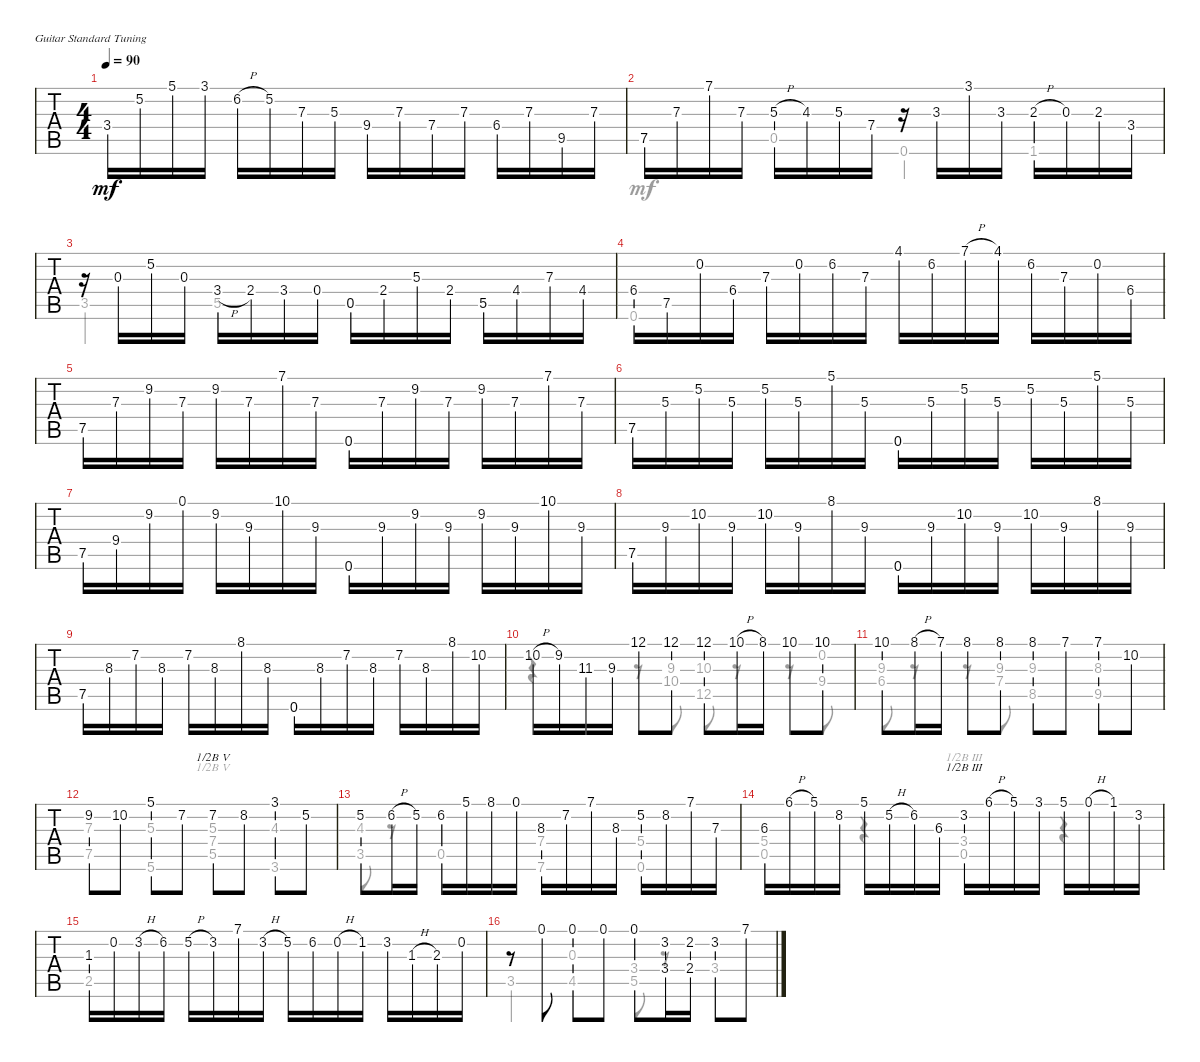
\defaultSystemsLayout 4
\bracketExtendMode groupsimilarinstruments
\singleTrackTrackNamePolicy hidden
\firstSystemTrackNameOrientation horizontal
\otherSystemsTrackNameOrientation horizontal
\track ("Classical Guitar" "S-Gt") {instrument acousticguitarsteel}
\staff {tabs}
\tuning (E4 B3 G3 D3 A2 E2)
\voice
\ts (4 4)
\tempo 90
\clef g2
\ks c
3.4.16{dy mf} 5.2.16 5.1.16 3.1.16 6.2{h}.16 5.2.16 7.3.16 5.3.16 9.4.16 7.3.16 7.4.16 7.3.16 6.4.16 7.3.16 9.5.16 7.3.16 |
7.5.16 7.3.16 7.1.16 7.3.16 5.3{h}.16 4.3.16 5.3.16 7.4.16 r.16 3.3.16 3.1.16 3.3.16 2.3{h}.16 0.3.16 2.3.16 3.4.16 |
r.16 0.3.16 5.2.16 0.3.16 3.4{h}.16 2.4.16 3.4.16 0.4.16 0.5.16 2.4.16 5.3.16 2.4.16 5.5.16 4.4.16 7.3.16 4.4.16 |
6.4.16 7.5.16 0.2.16 6.4.16 7.3.16 0.2.16 6.2.16 7.3.16 4.1.16 6.2.16 7.1{h}.16 4.1.16 6.2.16 7.3.16 0.2.16 6.4{lf 3}.16 |
7.5.16 7.3.16 9.2.16 7.3.16 9.2.16 7.3.16 7.1.16 7.3.16 0.6.16 7.3.16 9.2.16 7.3.16 9.2.16 7.3.16 7.1.16 7.3.16 |
7.5.16 5.3.16 5.2.16 5.3.16 5.2.16 5.3.16 5.1.16 5.3.16 0.6.16 5.3.16 5.2.16 5.3.16 5.2.16 5.3.16 5.1.16 5.3.16 |
7.5.16 9.4{lf 3}.16 9.2{lf 4}.16 0.1.16 9.2{lf 4}.16 9.3{lf 3}.16 10.1.16 9.3.16 0.6.16 9.3.16 9.2.16 9.3.16 9.2.16 9.3.16 10.1.16 9.3.16 |
7.5.16 9.3.16 10.2.16 9.3.16 10.2.16 9.3.16 8.1.16 9.3.16 0.6.16 9.3.16 10.2.16 9.3.16 10.2.16 9.3.16 8.1.16 9.3.16 |
7.5.16 8.3.16 7.2.16 8.3.16 7.2.16 8.3.16 8.1.16 8.3.16 0.6.16 8.3.16 7.2.16 8.3.16 7.2.16 8.3.16 8.1.16 10.2.16 |
10.2{h lf 3}.16 9.2{lf 2}.16 11.3{lf 4}.16 9.3{lf 2}.16 12.1.8 12.1.8 12.1.8 10.1{h}.16 8.1.16 10.1.8 10.1.8 |
10.1{lf 5}.8 8.1{h lf 3}.16 7.1{lf 2}.16 8.1{lf 3}.8 8.1{lf 3}.8 8.1{lf 3}.8 7.1{lf 2}.8 7.1{lf 2}.8 10.2{lf 5}.8 |
9.2{lf 4}.8 10.2{lf 5}.8 5.1.8 7.2{lf 4}.8 7.2{lf 4}.8{barre (5 half)} 8.2{lf 5}.8 3.1.8 5.2.8 |
5.2{lf 4}.8 6.2{h lf 3}.16 5.2{lf 2}.16 6.2{lf 3}.16 5.1.16 8.1.16 0.1.16 8.3{lf 3}.16 7.2.16 7.1.16 8.3.16 5.2.16 8.2.16 7.1.16 7.3.16 |
6.3.16 6.1{h}.16 5.1.16 8.2.16 5.1.16 5.2{h}.16 6.2.16 6.3.16 3.2.16{barre (3 half)} 6.1{h}.16 5.1.16 3.1.16 5.1.16 0.1{h}.16 1.1.16 3.2.16 |
1.3.16 0.2.16 3.2{h}.16 6.2.16 5.2{h}.16 3.2.16 7.1.16 3.2{h}.16 5.2.16 6.2.16 0.2{h}.16 1.2.16 3.2.16 1.3{h}.16 2.3.16 0.2.16 |
r.8 0.1.8 0.1.8 0.1.8 0.1.8 (3.2{lf 5} 3.4{lf 4}).16 (2.2{lf 3} 2.4{lf 2}).16 3.2{lf 3}.8 7.1{lf 5}.8
\voice
\clef g2
\ottava regular
\simile none
\ks c
|
7.5.4 0.5.4 0.6.4 1.6.4 |
3.5.4 5.5.4 0.5.4 5.5.4 |
0.6.2 |
7.5.2 0.6.2 |
7.5.2 0.6.2 |
7.5.2 0.6.2 |
7.5.2 0.6.2 |
7.5.2 0.6.2 |
r.4 r.8 (9.3{lf 2} 10.4{lf 3}).8 (10.3 12.5).8 r.8 r.8 (0.2 9.4).8 |
(9.3{lf 4} 6.4{lf 2}).8 r.8 r.8 (9.3{lf 5} 7.4{lf 2}).8 (9.3{lf 5} 8.5{lf 4}).4 (9.5 8.3{lf 3}).4 |
(7.3 7.5).4 (5.6 5.3).4 (5.3 7.4{lf 3} 5.5).4{barre (5 half)} (4.3{lf 3} 3.6).4 |
(4.3{lf 3} 3.5{lf 2}).8 r.8 0.5.4 (7.6 7.4).4 (5.4 0.6).4 |
(5.4 0.5).4 r.4 (0.5 3.4).4{barre (3 half)} r.4 |
2.5.4 |
3.5.4 (4.5{lf 4} 0.3).4 (3.4{lf 2} 5.5{lf 4}).8 r.8 3.4{lf 2}.4
